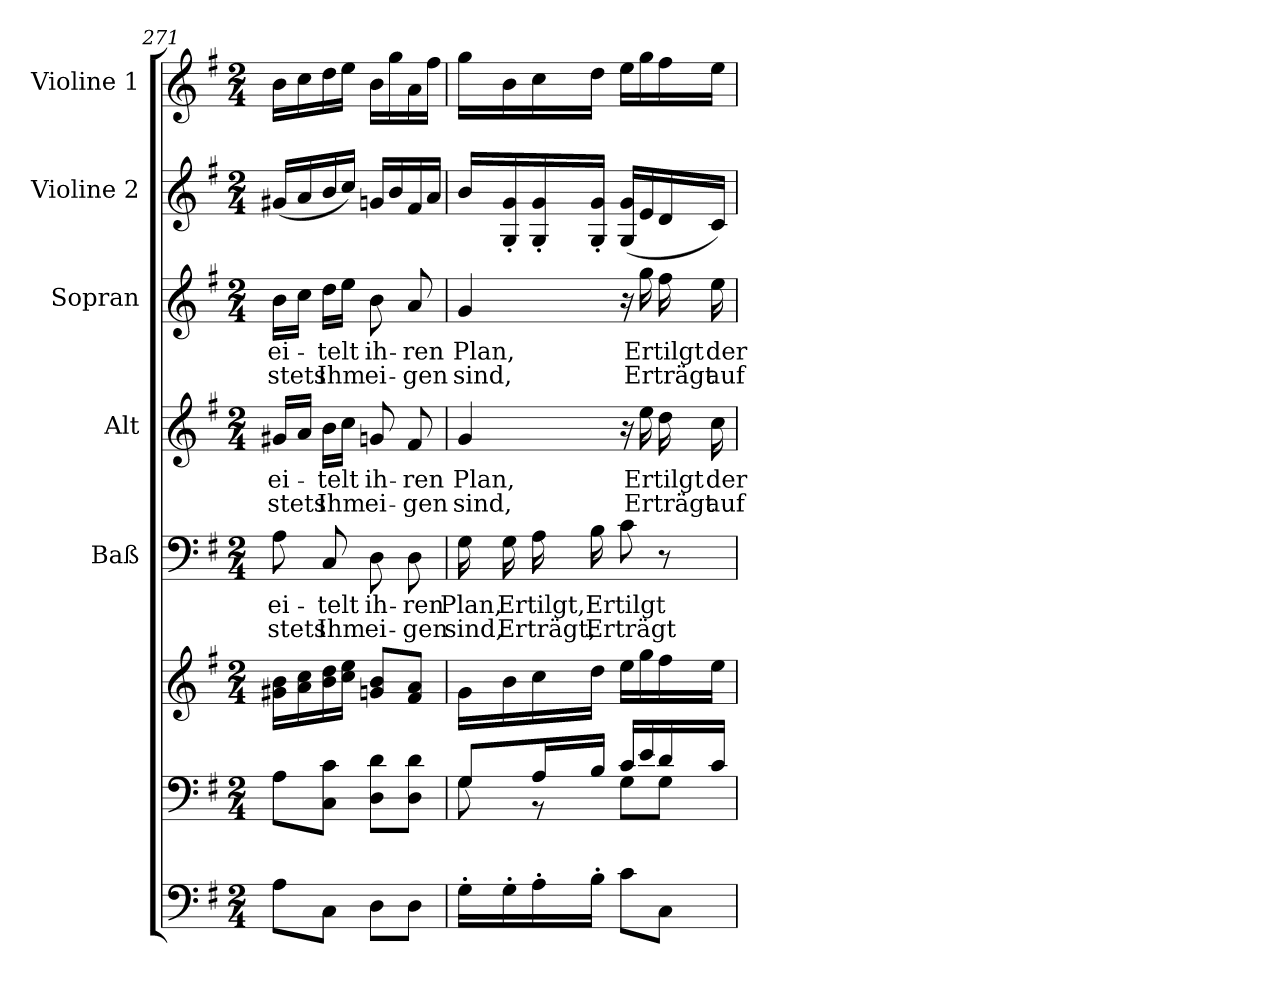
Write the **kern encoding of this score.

**kern	**kern	**kern	**kern	**text	**text	**kern	**text	**text	**kern	**text	**text	**kern	**kern
*part7	*part6	*part6	*part5	*part5	*part5	*part4	*part4	*part4	*part3	*part3	*part3	*part2	*part1
*staff8	*staff7	*staff6	*staff5	*staff5	*staff5	*staff4	*staff4	*staff4	*staff3	*staff3	*staff3	*staff2	*staff1
*	*	*	*I"Baß	*	*	*I"Alt	*	*	*I"Sopran	*	*	*I"Violine 2	*I"Violine 1
*	*	*	*	*	*	*	*	*	*	*	*	*I'Vln	*I'Vln
*clefF4	*clefF4	*clefG2	*clefF4	*	*	*clefG2	*	*	*clefG2	*	*	*clefG2	*clefG2
*ITrd7c12	*	*	*	*	*	*	*	*	*	*	*	*	*
*k[f#]	*k[f#]	*k[f#]	*k[f#]	*	*	*k[f#]	*	*	*k[f#]	*	*	*k[f#]	*k[f#]
*G:	*G:	*G:	*G:	*	*	*G:	*	*	*G:	*	*	*G:	*G:
*M2/4	*M2/4	*M2/4	*M2/4	*	*	*M2/4	*	*	*M2/4	*	*	*M2/4	*M2/4
=271	=271	=271	=271	=271	=271	=271	=271	=271	=271	=271	=271	=271	=271
!	!	!	!	!LO:LY:b	!LO:LY:b	!	!LO:LY:b	!LO:LY:b	!	!LO:LY:b	!LO:LY:b	!	!
8AA\L	8A\L	16g#X\ 16b\LL	8A\	-ei-	stets	16g#X/LL	-ei-	stets	16b\LL	-ei-	stets	(<16g#X/LL	16b\LL
.	.	16a\ 16cc\	.	.	.	16a/JJ	.	.	16cc\JJ	.	.	16a/	16cc\
!	!	!	!	!LO:LY:b	!LO:LY:b	!	!LO:LY:b	!LO:LY:b	!	!LO:LY:b	!LO:LY:b	!	!
8CC\J	8C\ 8c\J	16b\ 16dd\	8C/	-telt	Ihm	16b\LL	-telt	Ihm	16dd\LL	-telt	Ihm	16b/	16dd\
.	.	16cc\ 16ee\JJ	.	.	.	16cc\JJ	.	.	16ee\JJ	.	.	16cc/JJ)	16ee\JJ
!	!	!	!	!LO:LY:b	!LO:LY:b	!	!LO:LY:b	!LO:LY:b	!	!LO:LY:b	!LO:LY:b	!	!
8DD\L	8D\ 8d\L	8gn/ 8b/L	8D\	ih-	ei-	8gn/	ih-	ei-	8b\	ih-	ei-	16gn/LL	16b\LL
.	.	.	.	.	.	.	.	.	.	.	.	16b/	16gg\
!	!	!	!	!LO:LY:b	!LO:LY:b	!	!LO:LY:b	!LO:LY:b	!	!LO:LY:b	!LO:LY:b	!	!
8DD\J	8D\ 8d\J	8f#/ 8a/J	8D\	-ren	-gen	8f#/	-ren	-gen	8a/	-ren	-gen	16f#/	16a\
.	.	.	.	.	.	.	.	.	.	.	.	16a/JJ	16ff#\JJ
=272	=272	=272	=272	=272	=272	=272	=272	=272	=272	=272	=272	=272	=272
*	*^	*	*	*	*	*	*	*	*	*	*	*	*
!	!	!	!	!	!LO:LY:b	!LO:LY:b	!	!LO:LY:b	!LO:LY:b	!	!LO:LY:b	!LO:LY:b	!	!
16GG'>\LL	8G/L	8G\	16g\LL	16G\	Plan,	sind,	4g/	Plan,	sind,	4g/	Plan,	sind,	16b/LL	16gg\LL
!	!	!	!	!	!LO:LY:b	!LO:LY:b	!	!	!	!	!	!	!	!
16GG'>\	.	.	16b\	16G\	Er	Er	.	.	.	.	.	.	16G/'< 16g/'<	16b\
!	!	!	!	!	!LO:LY:b	!LO:LY:b	!	!	!	!	!	!	!	!
16AA'>\	16A/L	8rBB	16cc\	16A\	tilgt,	trägt,	.	.	.	.	.	.	16G/'< 16g/'<	16cc\
!	!	!	!	!	!LO:LY:b	!LO:LY:b	!	!	!	!	!	!	!	!
16BB'>\JJ	16B/JJ	.	16dd\JJ	16B\	Er	Er	.	.	.	.	.	.	16G/'< 16g/'<JJ	16dd\JJ
!	!	!	!	!	!LO:LY:b	!LO:LY:b	!	!	!	!	!	!	!	!
8C\L	16c/LL	8G\L	16ee\LL	8c\	tilgt	trägt	16r	.	.	16r	.	.	(<16G/ 16g/LL	16ee\LL
!	!	!	!	!	!	!	!	!LO:LY:b	!LO:LY:b	!	!LO:LY:b	!LO:LY:b	!	!
.	16e/	.	16gg\	.	.	.	16ee\	Er	Er	16gg\	Er	Er	16e/	16gg\
!	!	!	!	!	!	!	!	!LO:LY:b	!LO:LY:b	!	!LO:LY:b	!LO:LY:b	!	!
8CC\J	16d/	8G\J	16ff#\	8r	.	.	16dd\	tilgt	trägt	16ff#\	tilgt	trägt	16d/	16ff#\
!	!	!	!	!	!	!	!	!LO:LY:b	!LO:LY:b	!	!LO:LY:b	!LO:LY:b	!	!
.	16c/JJ	.	16ee\JJ	.	.	.	16cc\	der	auf	16ee\	der	auf	16c/JJ)	16ee\JJ
*	*v	*v	*	*	*	*	*	*	*	*	*	*	*	*
=	=	=	=	=	=	=	=	=	=	=	=	=	=
*-	*-	*-	*-	*-	*-	*-	*-	*-	*-	*-	*-	*-	*-
